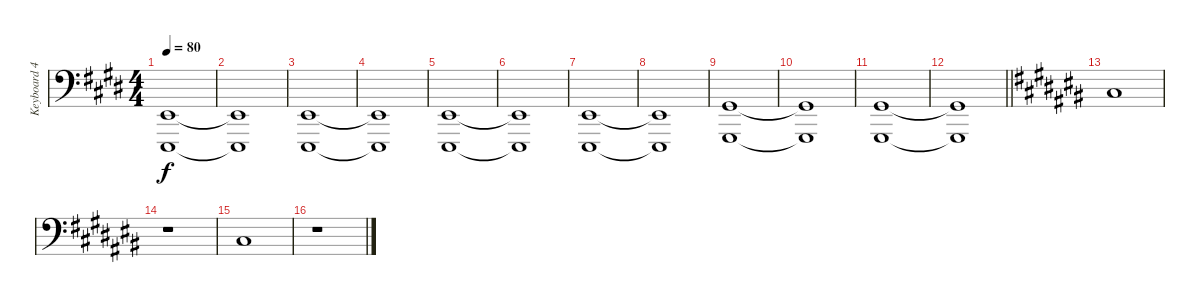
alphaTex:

\track ("Keyboard 4" "Keyboard 4") {instrument stringensemble1}
\staff {score}
\tuning (E3 B2 G2 D2 A1 E1 B0) {hide}
\ts (4 4)
\tempo 80
\clef f4
\ks e
(2.4 0.6).1{dy f volume 12 instrument stringensemble1} |
(2.4{t} 0.6{t}).1 |
(2.4 0.6).1 |
(2.4{t} 0.6{t}).1 |
(2.4 0.6).1 |
(2.4{t} 0.6{t}).1 |
(2.4 0.6).1 |
(2.4{t} 0.6{t}).1 |
(1.3 4.6).1 |
(1.3{t} 4.6{t}).1 |
(1.3 4.6).1 |
\barLineRight lightlight
(1.3{t} 4.6{t}).1 |
\ks c#
2.2.1 |
r.1 |
2.2.1 |
r.1
